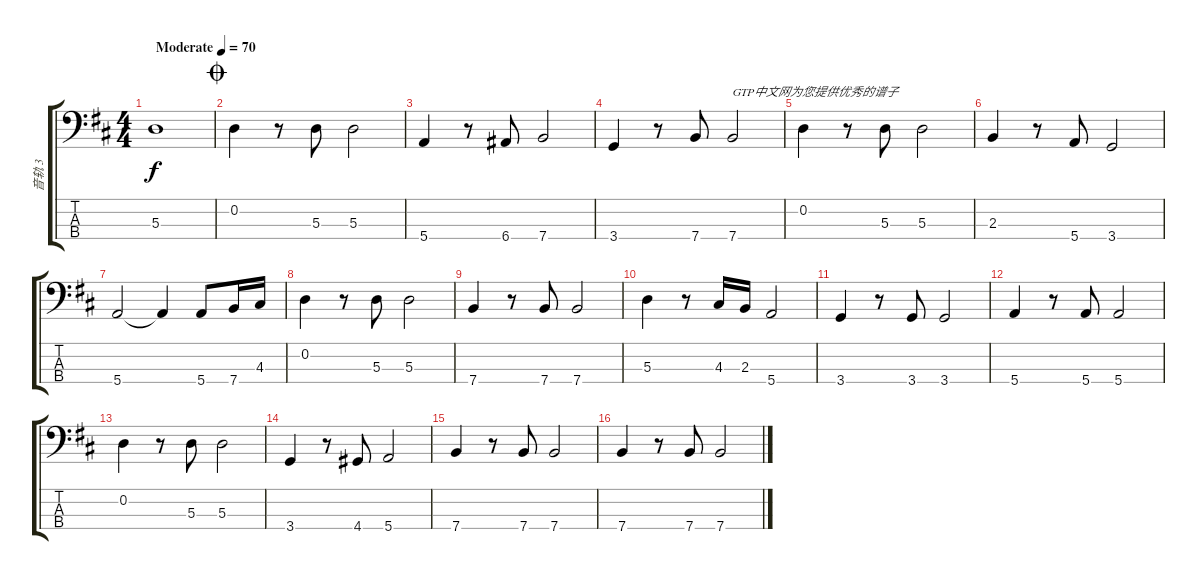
\track ("音轨 3" "音轨 3") {instrument electricbassfinger}
\staff {score tabs}
\tuning (G2 D2 A1 E1) {hide}
\ts (4 4)
\tempo (70 "Moderate")
\clef f4
\ks d
5.3.1{dy f instrument electricbassfinger} |
\jump coda
0.2.4 r.8 5.3.8 5.3.2 |
5.4.4 r.8 6.4.8 7.4.2 |
3.4.4 r.8 7.4.8 7.4.2{txt "GTP中文网为您提供优秀的谱子"} |
0.2.4 r.8 5.3.8 5.3.2 |
2.3.4 r.8 5.4.8 3.4.2 |
5.4.2 5.4{t}.4 5.4.8 7.4.16 4.3.16 |
0.2.4 r.8 5.3.8 5.3.2 |
7.4.4 r.8 7.4.8 7.4.2 |
5.3.4 r.8 4.3.16 2.3.16 5.4.2 |
3.4.4 r.8 3.4.8 3.4.2 |
5.4.4 r.8 5.4.8 5.4.2 |
0.2.4 r.8 5.3.8 5.3.2 |
3.4.4 r.8 4.4.8 5.4.2 |
7.4.4 r.8 7.4.8 7.4.2 |
7.4.4 r.8 7.4.8 7.4.2
